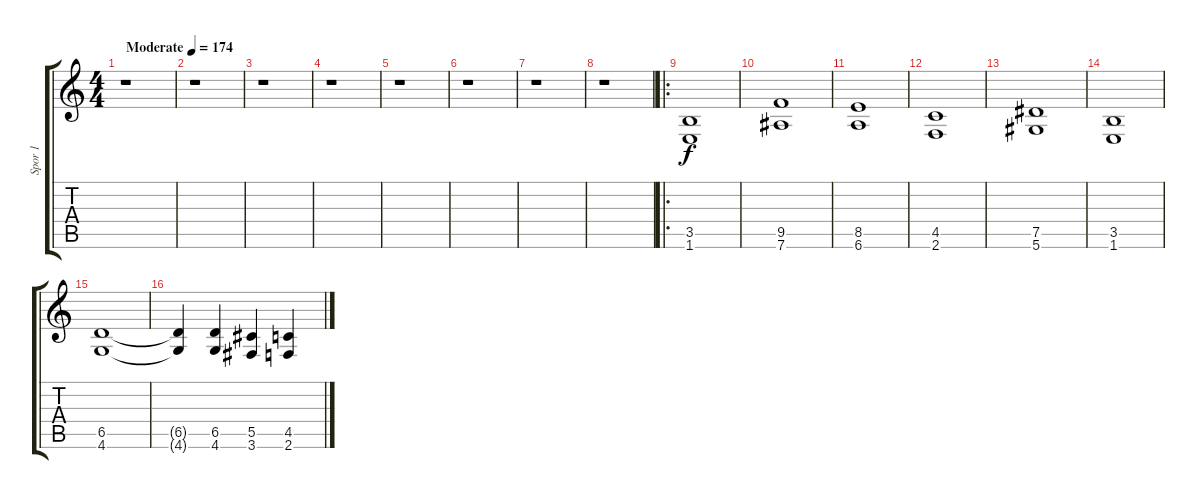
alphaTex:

\track ("Spor 1" "Spor 1") {instrument distortionguitar}
\staff {score tabs}
\tuning (Eb4 Bb3 Gb3 Db3 Ab2 Eb2) {hide}
\ts (4 4)
\tempo (174 "Moderate")
\clef g2
\ks c
r.1{dy f instrument distortionguitar} |
r.1 |
r.1 |
r.1 |
r.1 |
r.1 |
r.1 |
r.1 |
\ro
(3.5 1.6).1 |
(9.5 7.6).1 |
(8.5 6.6).1 |
(4.5 2.6).1 |
(7.5 5.6).1 |
(3.5 1.6).1 |
(6.5 4.6).1 |
(6.5{t} 4.6{t}).4 (6.5 4.6).4 (5.5 3.6).4 (4.5 2.6).4
